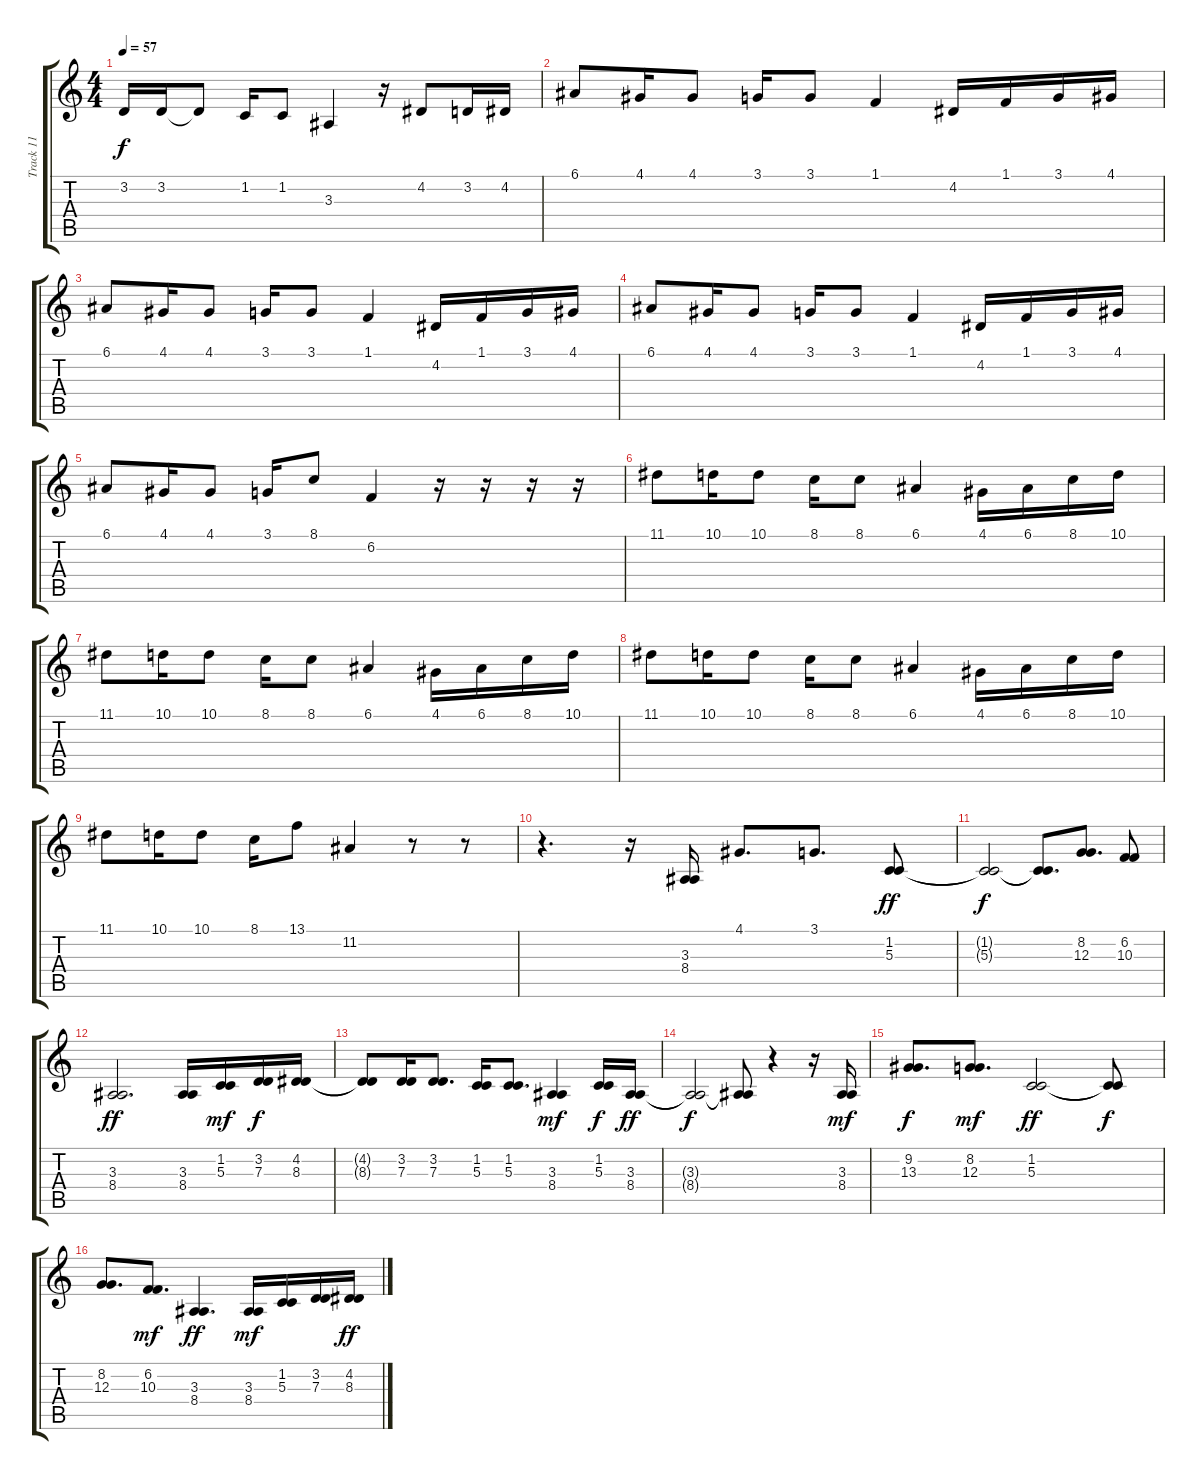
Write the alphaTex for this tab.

\track ("Track 11" "Track 11") {instrument pad3polysynth}
\staff {score tabs}
\tuning (E4 B3 G3 D3 A2 E2) {hide}
\ts (4 4)
\tempo 57
\clef g2
\ks c
3.2.16{dy f} 3.2.16 3.2{t}.8 1.2.16 1.2.8 3.3.4 r.16 4.2.8 3.2.16 4.2.16 |
6.1.8 4.1.16 4.1.8 3.1.16 3.1.8 1.1.4 4.2.16 1.1.16 3.1.16 4.1.16 |
6.1.8 4.1.16 4.1.8 3.1.16 3.1.8 1.1.4 4.2.16 1.1.16 3.1.16 4.1.16 |
6.1.8 4.1.16 4.1.8 3.1.16 3.1.8 1.1.4 4.2.16 1.1.16 3.1.16 4.1.16 |
6.1.8 4.1.16 4.1.8 3.1.16 8.1.8 6.2.4 r.16 r.16 r.16 r.16 |
11.1.8 10.1.16 10.1.8 8.1.16 8.1.8 6.1.4 4.1.16 6.1.16 8.1.16 10.1.16 |
11.1.8 10.1.16 10.1.8 8.1.16 8.1.8 6.1.4 4.1.16 6.1.16 8.1.16 10.1.16 |
11.1.8 10.1.16 10.1.8 8.1.16 8.1.8 6.1.4 4.1.16 6.1.16 8.1.16 10.1.16 |
11.1.8 10.1.16 10.1.8 8.1.16 13.1.8 11.2.4 r.8 r.8 |
r.4{d} r.16 (3.3 8.4).16 4.1.8{d} 3.1.8{d} (1.2 5.3).8{dy ff} |
(1.2{t} 5.3{t}).2{dy f} (1.2{t} 5.3{t}).8{d} (8.2 12.3).8{d} (6.2 10.3).8 |
(3.3 8.4).2{d dy ff} (3.3 8.4).16 (1.2 5.3).16{dy mf} (3.2 7.3).16{dy f} (4.2 8.3).16 |
(4.2{t} 8.3{t}).8 (3.2 7.3).16 (3.2 7.3).8{d} (1.2 5.3).16 (1.2 5.3).8{d} (3.3 8.4).4{dy mf} (1.2 5.3).16{dy f} (3.3 8.4).16{dy ff} |
(3.3{t} 8.4{t}).2{dy f} (3.3{t} 8.4{t}).8 r.4 r.16 (3.3 8.4).16{dy mf} |
(9.2 13.3).8{d dy f} (8.2 12.3).8{d dy mf} (1.2 5.3).2{dy ff} (1.2{t} 5.3{t}).8{dy f} |
(8.2 12.3).8{d} (6.2 10.3).8{d dy mf} (3.3 8.4).4{d dy ff} (3.3 8.4).16{dy mf} (1.2 5.3).16 (3.2 7.3).16 (4.2 8.3).16{dy ff}
